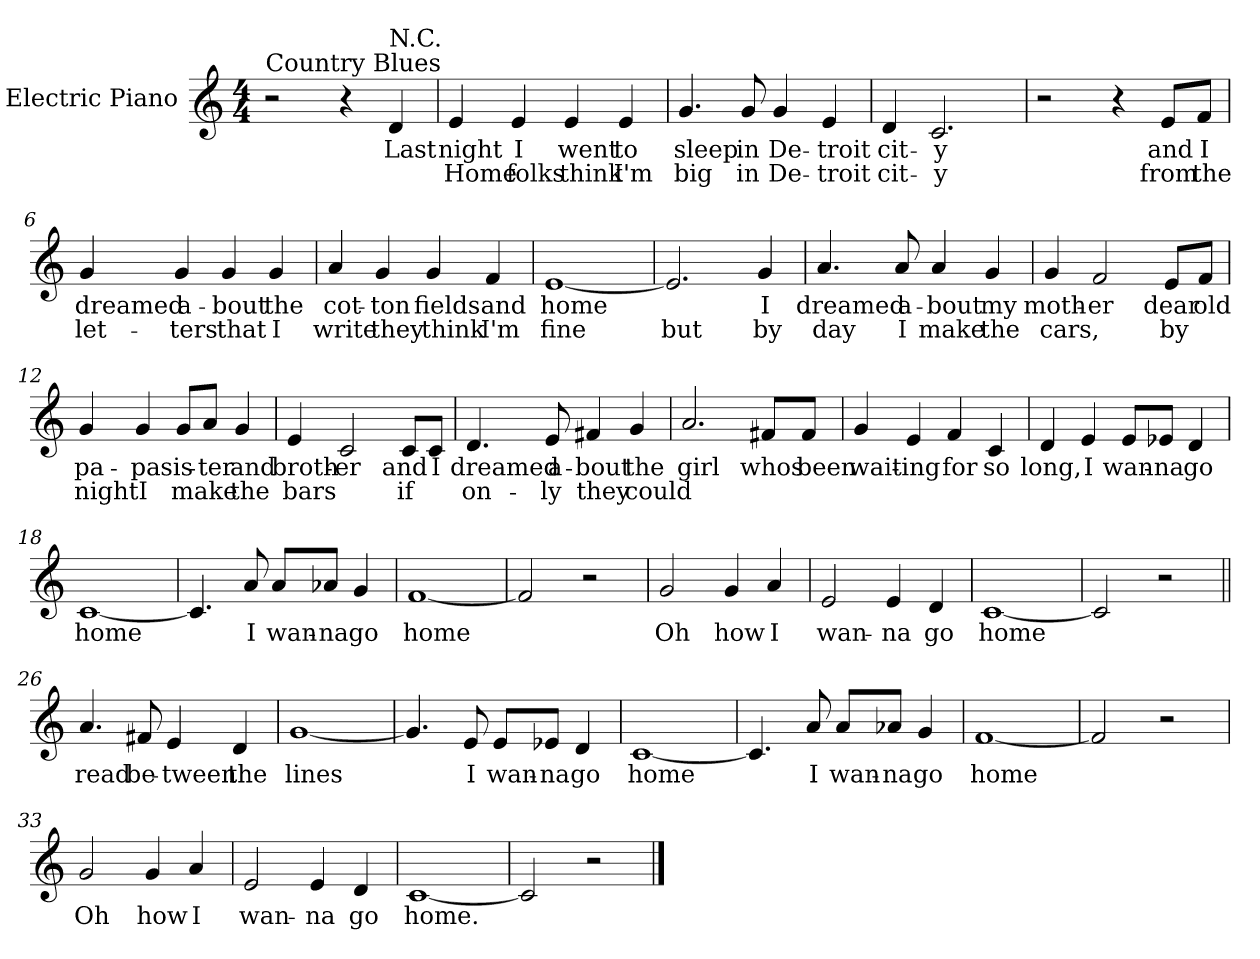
**kern	**text	**text
*part1	*part1	*part1
*staff1	*staff1	*staff1
*I"Electric Piano	*	*
*I'E.Pno	*	*
*clefG2	*	*
*k[]	*	*
*C:	*	*
*M4/4	*	*
=1	=1	=1
!LO:TX:a:t=Country Blues	!	!
2r	.	.
4r	.	.
!LO:TX:a:t=N.C.	!	!
4d/	Last	.
=2	=2	=2
4e/	night	Home
4e/	I	folks
4e/	went	think
4e/	to	I'm
=3	=3	=3
4.g/	sleep	big
8g/	in	in
4g/	De-	De-
4e/	-troit	-troit
=4	=4	=4
4d/	cit-	cit-
2.c/	-y	-y
!!LO:LB:g=z
=5	=5	=5
2r	.	.
4r	.	.
8e/L	and	from
8f/J	I	the
=6	=6	=6
4g/	dreamed	let-
4g/	a-	-ters
4g/	-bout	that
4g/	the	I
=7	=7	=7
4a/	cot-	write
4g/	-ton	they
4g/	fields	think
4f/	and	I'm
=8	=8	=8
[1e	home	fine
=9	=9	=9
2.e/]	.	but
4g/	I	by
!!LO:LB:g=z
=10	=10	=10
4.a/	dreamed	day
8a/	a-	I
4a/	-bout	make
4g/	my	the
=11	=11	=11
4g/	moth-	cars,
2f/	er	.
8e/L	dear	by
8f/J	old	.
=12	=12	=12
4g/	pa-	night
4g/	-pa	I
8g/L	sis-	make
8a/J	-ter	.
4g/	and	the
=13	=13	=13
4e/	broth-	bars
2c/	-er	.
8c/L	and	if
8c/J	I	.
!!LO:LB:g=z
=14	=14	=14
4.d/	dreamed	on-
8e/	a-	-ly
4f#X/	-bout	they
4g/	the	could
=15	=15	=15
2.a/	girl	.
8f#X/L	whos	.
8f#/J	been	.
=16	=16	=16
4g/	wait-	.
4e/	-ing	.
4f/	for	.
4c/	so	.
=17	=17	=17
4d/	long,	.
4e/	I	.
8e/L	wan-	.
8e-X/J	-na	.
4d/	go	.
!!LO:LB:g=z
=18	=18	=18
[1c	home	.
=19	=19	=19
4.c/]	.	.
8a/	I	.
8a/L	wan-	.
8a-X/J	-na	.
4g/	go	.
=20	=20	=20
[1f	home	.
=21	=21	=21
2f/]	.	.
2r	.	.
=22	=22	=22
2g/	Oh	.
4g/	how	.
4a/	I	.
=23	=23	=23
2e/	wan-	.
4e/	-na	.
4d/	go	.
=24	=24	=24
[1c	home	.
=25	=25	=25
2c/]	.	.
2r	.	.
!!LO:LB:g=z
=26||	=26||	=26||
4.a/	read	.
8f#X/	be-	.
4e/	-tween	.
4d/	the	.
=27	=27	=27
[1g	lines	.
=28	=28	=28
4.g/]	.	.
8e/	I	.
8e/L	wan-	.
8e-X/J	-na	.
4d/	go	.
=29	=29	=29
[1c	home	.
!!LO:LB:g=z
=30	=30	=30
4.c/]	.	.
8a/	I	.
8a/L	wan-	.
8a-X/J	-na	.
4g/	go	.
=31	=31	=31
[1f	home	.
=32	=32	=32
2f/]	.	.
2r	.	.
=33	=33	=33
2g/	Oh	.
4g/	how	.
4a/	I	.
=34	=34	=34
2e/	wan-	.
4e/	-na	.
4d/	go	.
=35	=35	=35
[1c	home.	.
=36	=36	=36
2c/]	.	.
2r	.	.
==	==	==
*-	*-	*-
